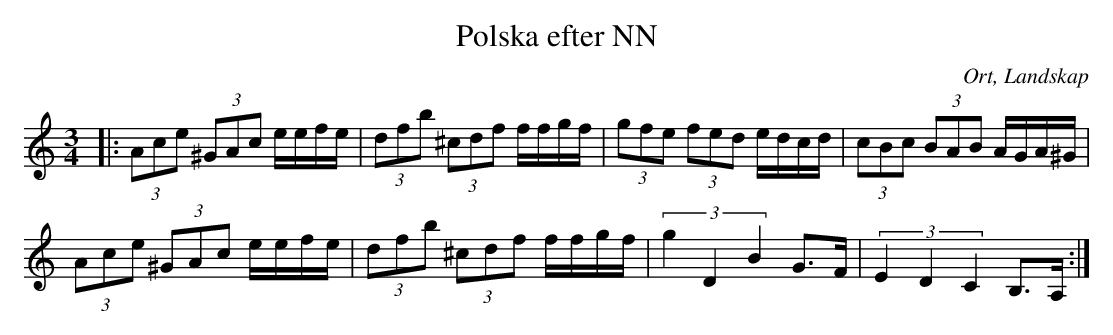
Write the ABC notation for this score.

X:1
T:Polska efter NN
O:Ort, Landskap
M:3/4
L:1/8
M:3/4
K:C
|: (3 Ace (3^GAc e/e/f/e/| (3 dfb (3^cdf f/f/g/f/|(3gfe (3fed e/d/c/d/|(3cBc (3BAB A/G/A/^G/ |
(3Ace (3^GAc e/e/f/e/| (3 dfb (3^cdf f/f/g/f/|(3:2:3 g2 D2 B2 G>F|(3:2:3 E2 D2 C2 B,>A,:|
